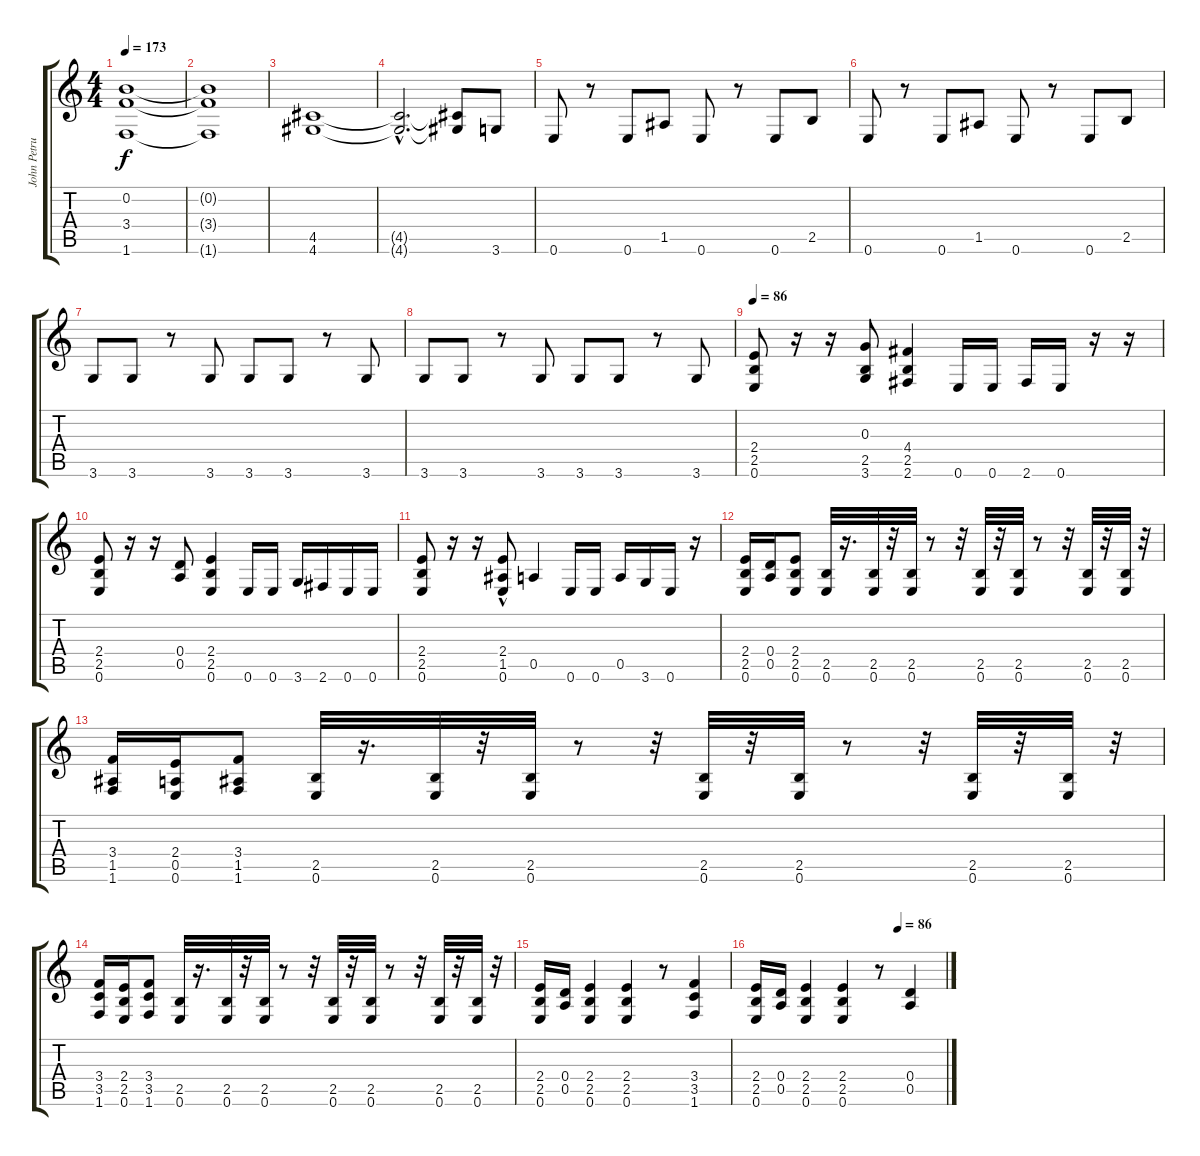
\track ("John Petrucci" "John Petru") {instrument distortionguitar}
\staff {score tabs}
\tuning (E4 B3 G3 D3 A2 E2) {hide}
\ts (4 4)
\tempo 173
\clef g2
\ks c
(0.2 3.4 1.6).1{dy f} |
(0.2{t} 3.4{t} 1.6{t}).1 |
(4.5 4.6).1 |
(4.5{hac t} 4.6{hac t}).2{d} (4.5{t} 4.6{t}).8 3.6.8 |
0.6.8 r.8 0.6.8 1.5.8 0.6.8 r.8 0.6.8 2.5.8 |
0.6.8 r.8 0.6.8 1.5.8 0.6.8 r.8 0.6.8 2.5.8 |
3.6.8 3.6.8 r.8 3.6.8 3.6.8 3.6.8 r.8 3.6.8 |
3.6.8 3.6.8 r.8 3.6.8 3.6.8 3.6.8 r.8 3.6.8 |
\tempo 86
(2.4 2.5 0.6).8 r.16 r.16 (0.3 2.5 3.6).8 (4.4 2.5 2.6).4 0.6.16 0.6.16 2.6.16 0.6.16 r.16 r.16 |
(2.4 2.5 0.6).8 r.16 r.16 (0.4 0.5).8 (2.4 2.5 0.6).4 0.6.16 0.6.16 3.6.16 2.6.16 0.6.16 0.6.16 |
(2.4 2.5 0.6).8 r.16 r.16 (2.4{hac} 1.5 0.6{hac}).8 0.5.4 0.6.16 0.6.16 0.5.16 3.6.16 0.6.16 r.16 |
(2.4 2.5 0.6).16 (0.4 0.5).16 (2.4 2.5 0.6).8 (2.5 0.6).32 r.16{d} (2.5 0.6).32 r.32 (2.5 0.6).32 r.8 r.32 (2.5 0.6).32 r.32 (2.5 0.6).32 r.8 r.32 (2.5 0.6).32 r.32 (2.5 0.6).32 r.32 |
(3.4 1.5 1.6).16 (2.4 0.5 0.6).16 (3.4 1.5 1.6).8 (2.5 0.6).32 r.16{d} (2.5 0.6).32 r.32 (2.5 0.6).32 r.8 r.32 (2.5 0.6).32 r.32 (2.5 0.6).32 r.8 r.32 (2.5 0.6).32 r.32 (2.5 0.6).32 r.32 |
(3.4 3.5 1.6).16 (2.4 2.5 0.6).16 (3.4 3.5 1.6).8 (2.5 0.6).32 r.16{d} (2.5 0.6).32 r.32 (2.5 0.6).32 r.8 r.32 (2.5 0.6).32 r.32 (2.5 0.6).32 r.8 r.32 (2.5 0.6).32 r.32 (2.5 0.6).32 r.32 |
(2.4 2.5 0.6).16 (0.4 0.5).16 (2.4 2.5 0.6).4 (2.4 2.5 0.6).4 r.8 (3.4 3.5 1.6).4 |
\tempo (86 0.75)
(2.4 2.5 0.6).16 (0.4 0.5).16 (2.4 2.5 0.6).4 (2.4 2.5 0.6).4 r.8 (0.4 0.5).4
